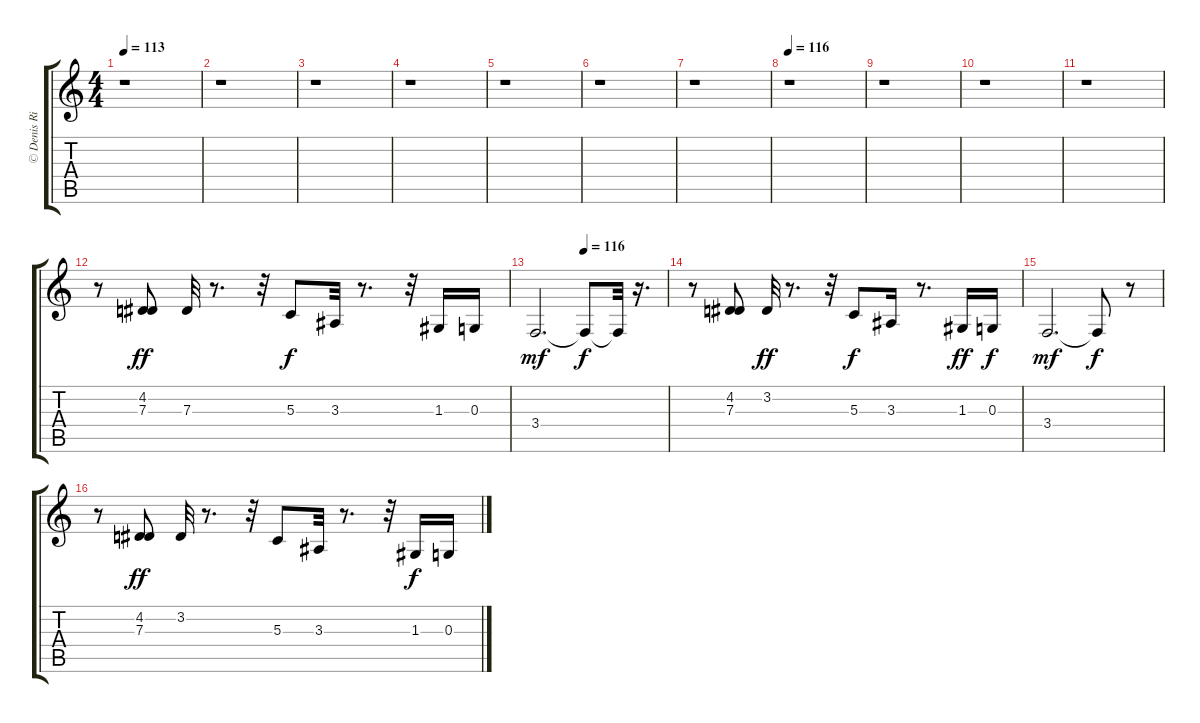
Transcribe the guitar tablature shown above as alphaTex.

\track ("© Denis Rionnet" "© Denis Ri") {instrument baritonesax}
\staff {score tabs}
\tuning (E4 B3 G3 D3 A2 E2) {hide}
\ts (4 4)
\tempo 113
\clef g2
\ks c
r.1{dy f} |
r.1 |
r.1 |
r.1 |
r.1 |
r.1 |
r.1 |
\tempo 116
r.1 |
r.1 |
r.1 |
r.1 |
r.8 (4.2 7.3).8{dy ff volume 12} 7.3.32 r.8{d} r.32 5.3.8{dy f} 3.3.32 r.8{d} r.32 1.3.16 0.3.16 |
\tempo (116 0.375)
3.4.2{d dy mf} 3.4{t}.8{dy f} 3.4{t}.32 r.16{d} |
r.8 (4.2 7.3).8 3.2.32{dy ff} r.8{d} r.32 5.3.8{dy f} 3.3.16 r.8{d} 1.3.16{dy ff} 0.3.16{dy f} |
3.4.2{d dy mf} 3.4{t}.8{dy f} r.8 |
r.8 (4.2 7.3).8{dy ff} 3.2.32 r.8{d} r.32 5.3.8 3.3.32 r.8{d} r.32 1.3.16{dy f} 0.3.16
